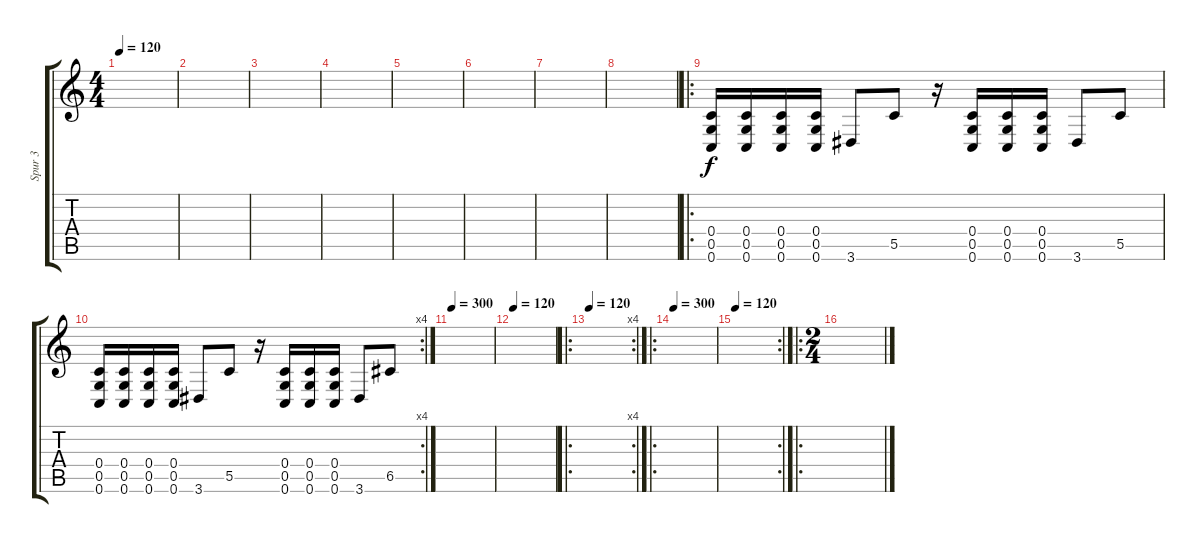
\track ("Spur 3" "Spur 3") {instrument distortionguitar}
\staff {score tabs}
\tuning (D4 A3 F3 C3 G2 C2) {hide}
\ts (4 4)
\tempo 120
\clef g2
\ks c
|
|
|
|
|
|
|
|
\ro
(0.4 0.5 0.6).16 (0.4 0.5 0.6).16 (0.4 0.5 0.6).16 (0.4 0.5 0.6).16 3.6.8 5.5.8 r.16 (0.4 0.5 0.6).16 (0.4 0.5 0.6).16 (0.4 0.5 0.6).16 3.6.8 5.5.8 |
\rc 4
(0.4 0.5 0.6).16 (0.4 0.5 0.6).16 (0.4 0.5 0.6).16 (0.4 0.5 0.6).16 3.6.8 5.5.8 r.16 (0.4 0.5 0.6).16 (0.4 0.5 0.6).16 (0.4 0.5 0.6).16 3.6.8 6.5.8 |
\tempo 300
|
\tempo 120
|
\ro
\rc 4
\tempo 120
|
\ro
\tempo 300
|
\rc 2
\tempo 120
|
\ro
\ts (2 4)
